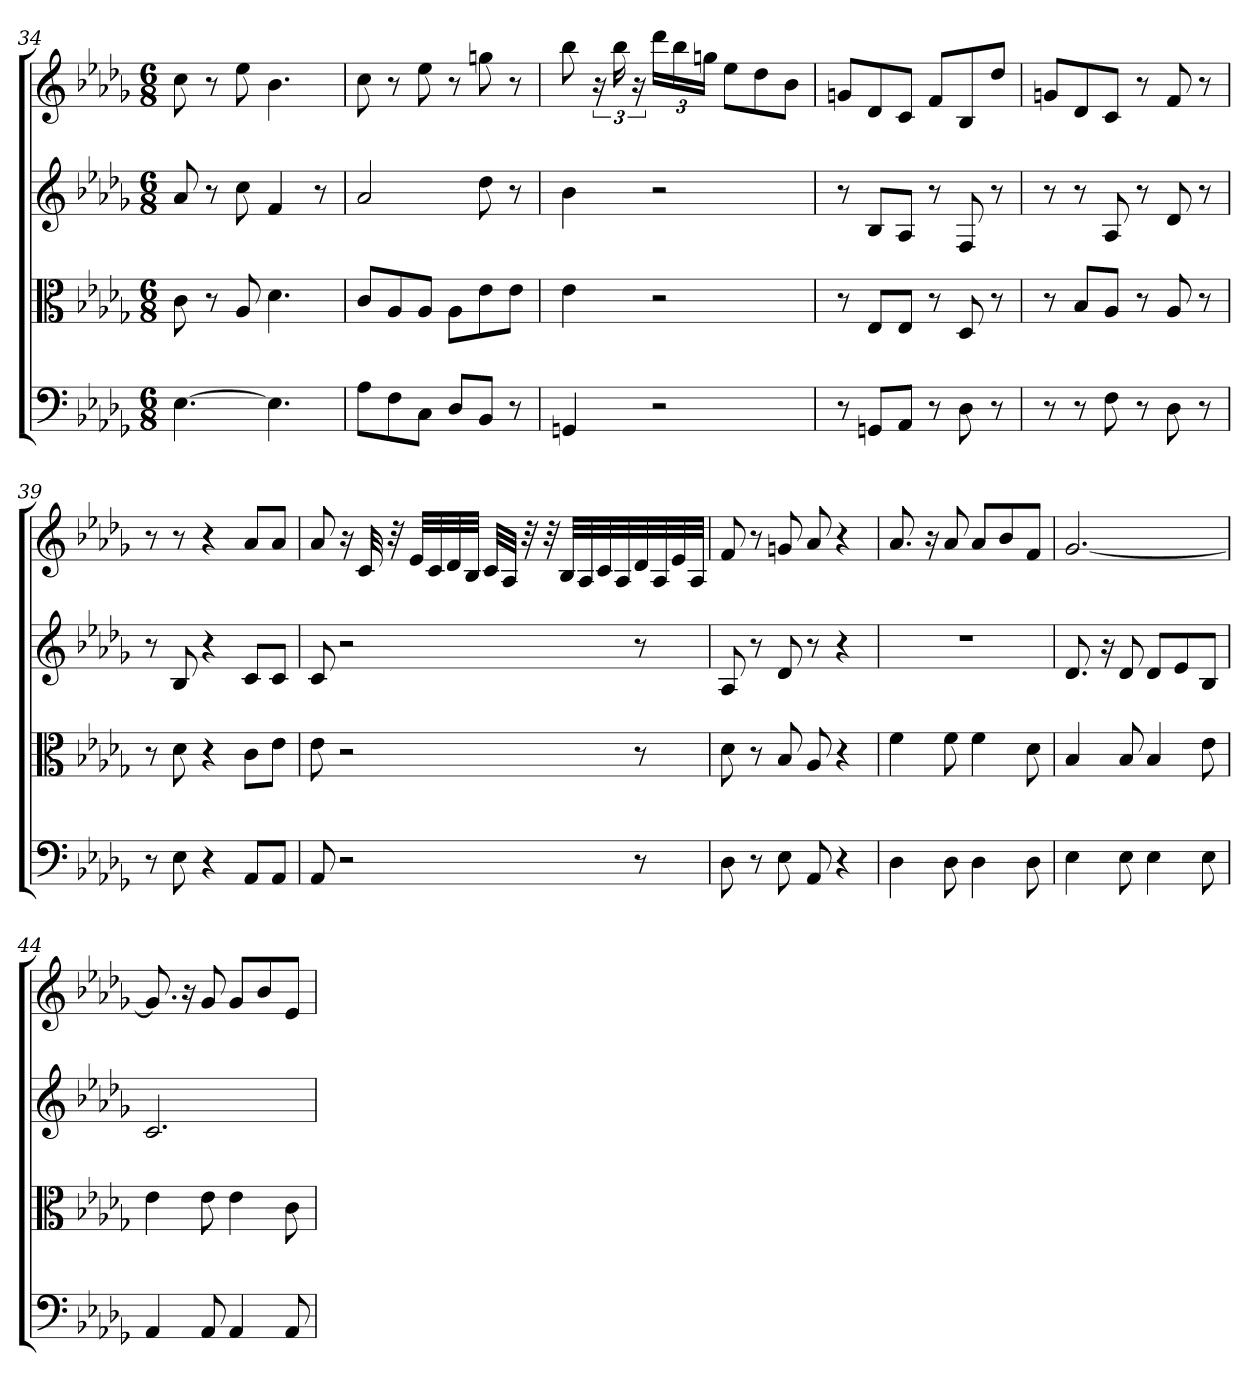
**kern	**kern	**kern	**kern
*part4	*part3	*part2	*part1
*staff4	*staff3	*staff2	*staff1
*clefF4	*clefC3	*clefG2	*clefG2
*k[b-e-a-d-g-]	*k[b-e-a-d-g-]	*k[b-e-a-d-g-]	*k[b-e-a-d-g-]
*D-:	*D-:	*D-:	*D-:
*M6/8	*M6/8	*M6/8	*M6/8
=34	=34	=34	=34
[4.E-	8c	8a-	8cc
.	8r	8r	8r
.	8A-	8cc	8ee-
4.E-]	4.d-	4f	4.b-
.	.	8r	.
=35	=35	=35	=35
8A-\L	8c/L	2a-	8cc
8F\	8A-/	.	8r
8C\J	8A-/J	.	8ee-
8D-/L	8A-\L	.	8r
8BB-/J	8e-\	8dd-	8ggn
8r	8e-\J	8r	8r
=36	=36	=36	=36
4GGn	4e-	4b-	8bb-
.	.	.	24r
.	.	.	24bb-
.	.	.	24r
2r	2r	2r	24ddd-\LL
.	.	.	24bb-\
.	.	.	24ggn\JJ
.	.	.	8ee-\L
.	.	.	8dd-\
.	.	.	8b-\J
=37	=37	=37	=37
8r	8r	8r	8gn/L
8GGn/L	8E-/L	8B-/L	8d-/
8AA-/J	8E-/J	8A-/J	8c/J
8r	8r	8r	8f/L
8D-	8D-	8F	8B-/
8r	8r	8r	8dd-/J
=38	=38	=38	=38
8r	8r	8r	8gn/L
8r	8B-/L	8r	8d-/
8F	8A-/J	8A-	8c/J
8r	8r	8r	8r
8D-	8A-	8d-	8f
8r	8r	8r	8r
=39	=39	=39	=39
8r	8r	8r	8r
8E-	8d-	8B-	8r
4r	4r	4r	4r
8AA-/L	8c\L	8c/L	8a-/L
8AA-/J	8e-\J	8c/J	8a-/J
=40	=40	=40	=40
8AA-	8e-	8c	8a-
2r	2r	2r	16r
.	.	.	32c
.	.	.	32r
.	.	.	32e-/LLL
.	.	.	32c/
.	.	.	32d-/
.	.	.	32B-/JJJ
.	.	.	32c/LLL
.	.	.	32A-/JJJ
.	.	.	32r
.	.	.	32r
.	.	.	32B-/LLL
.	.	.	32A-/
.	.	.	32c/
.	.	.	32A-/
8r	8r	8r	32d-/
.	.	.	32A-/
.	.	.	32e-/
.	.	.	32A-/JJJ
=41	=41	=41	=41
8D-	8d-	8A-	8f
8r	8r	8r	8r
8E-	8B-	8d-	8gn
8AA-	8A-	8r	8a-
4r	4r	4r	4r
=42	=42	=42	=42
4D-	4f	2.r	8.a-
.	.	.	16r
8D-	8f	.	8a-
4D-	4f	.	8a-/L
.	.	.	8b-/
8D-	8d-	.	8f/J
=43	=43	=43	=43
4E-	4B-	8.d-	[2.g-
.	.	16r	.
8E-	8B-	8d-	.
4E-	4B-	8d-/L	.
.	.	8e-/	.
8E-	8e-	8B-/J	.
=44	=44	=44	=44
4AA-	4e-	2.c	8.g-]
.	.	.	16r
8AA-	8e-	.	8g-
4AA-	4e-	.	8g-/L
.	.	.	8b-/
8AA-	8c	.	8e-/J
=	=	=	=
*-	*-	*-	*-
